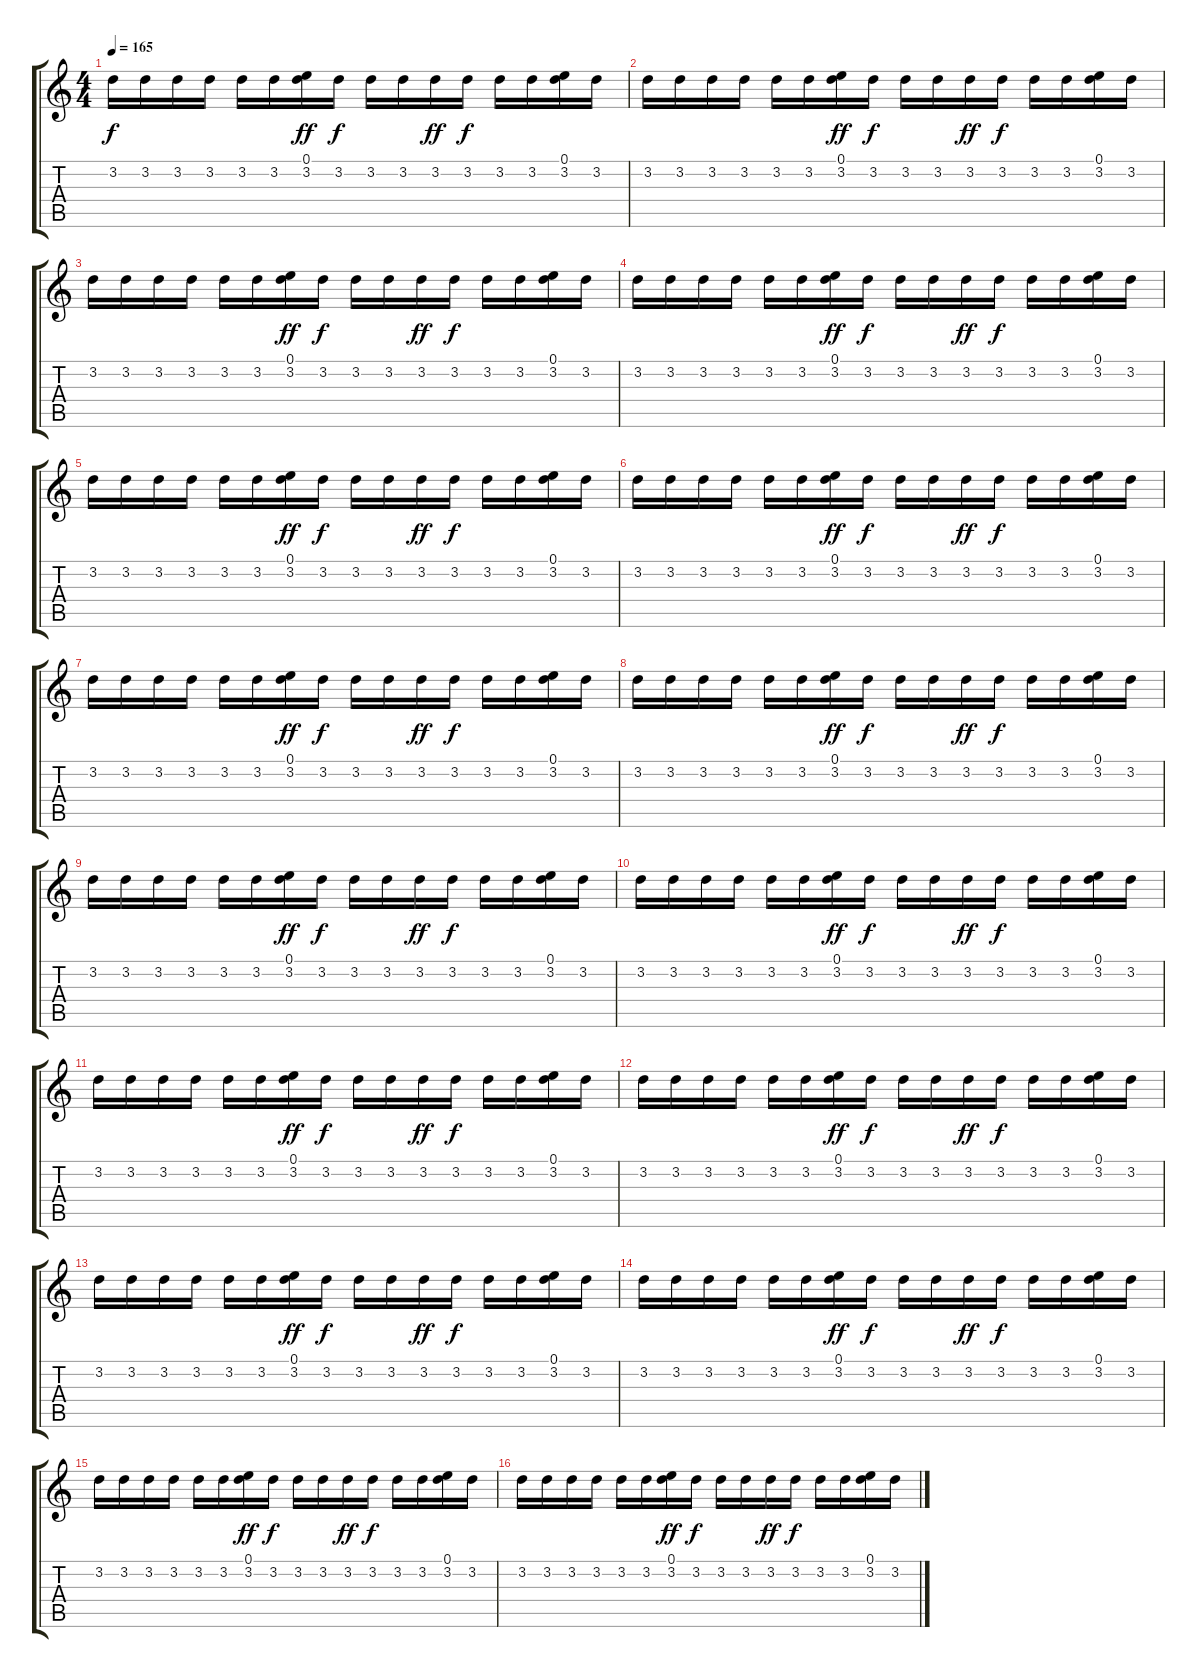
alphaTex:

\track "" {instrument acousticguitarsteel}
\staff {score tabs}
\tuning (E4 B3 G3 D3 A2 E2) {hide}
\ts (4 4)
\tempo 165
\clef g2
\ks c
3.2.16{dy f} 3.2.16 3.2.16 3.2.16 3.2.16 3.2.16 (0.1 3.2).16{dy ff} 3.2.16{dy f} 3.2.16 3.2.16 3.2.16{dy ff} 3.2.16{dy f} 3.2.16 3.2.16 (0.1 3.2).16 3.2.16 |
3.2.16 3.2.16 3.2.16 3.2.16 3.2.16 3.2.16 (0.1 3.2).16{dy ff} 3.2.16{dy f} 3.2.16 3.2.16 3.2.16{dy ff} 3.2.16{dy f} 3.2.16 3.2.16 (0.1 3.2).16 3.2.16 |
3.2.16 3.2.16 3.2.16 3.2.16 3.2.16 3.2.16 (0.1 3.2).16{dy ff} 3.2.16{dy f} 3.2.16 3.2.16 3.2.16{dy ff} 3.2.16{dy f} 3.2.16 3.2.16 (0.1 3.2).16 3.2.16 |
3.2.16 3.2.16 3.2.16 3.2.16 3.2.16 3.2.16 (0.1 3.2).16{dy ff} 3.2.16{dy f} 3.2.16 3.2.16 3.2.16{dy ff} 3.2.16{dy f} 3.2.16 3.2.16 (0.1 3.2).16 3.2.16 |
3.2.16 3.2.16 3.2.16 3.2.16 3.2.16 3.2.16 (0.1 3.2).16{dy ff} 3.2.16{dy f} 3.2.16 3.2.16 3.2.16{dy ff} 3.2.16{dy f} 3.2.16 3.2.16 (0.1 3.2).16 3.2.16 |
3.2.16 3.2.16 3.2.16 3.2.16 3.2.16 3.2.16 (0.1 3.2).16{dy ff} 3.2.16{dy f} 3.2.16 3.2.16 3.2.16{dy ff} 3.2.16{dy f} 3.2.16 3.2.16 (0.1 3.2).16 3.2.16 |
3.2.16 3.2.16 3.2.16 3.2.16 3.2.16 3.2.16 (0.1 3.2).16{dy ff} 3.2.16{dy f} 3.2.16 3.2.16 3.2.16{dy ff} 3.2.16{dy f} 3.2.16 3.2.16 (0.1 3.2).16 3.2.16 |
3.2.16 3.2.16 3.2.16 3.2.16 3.2.16 3.2.16 (0.1 3.2).16{dy ff} 3.2.16{dy f} 3.2.16 3.2.16 3.2.16{dy ff} 3.2.16{dy f} 3.2.16 3.2.16 (0.1 3.2).16 3.2.16 |
3.2.16 3.2.16 3.2.16 3.2.16 3.2.16 3.2.16 (0.1 3.2).16{dy ff} 3.2.16{dy f} 3.2.16 3.2.16 3.2.16{dy ff} 3.2.16{dy f} 3.2.16 3.2.16 (0.1 3.2).16 3.2.16 |
3.2.16 3.2.16 3.2.16 3.2.16 3.2.16 3.2.16 (0.1 3.2).16{dy ff} 3.2.16{dy f} 3.2.16 3.2.16 3.2.16{dy ff} 3.2.16{dy f} 3.2.16 3.2.16 (0.1 3.2).16 3.2.16 |
3.2.16 3.2.16 3.2.16 3.2.16 3.2.16 3.2.16 (0.1 3.2).16{dy ff} 3.2.16{dy f} 3.2.16 3.2.16 3.2.16{dy ff} 3.2.16{dy f} 3.2.16 3.2.16 (0.1 3.2).16 3.2.16 |
3.2.16 3.2.16 3.2.16 3.2.16 3.2.16 3.2.16 (0.1 3.2).16{dy ff} 3.2.16{dy f} 3.2.16 3.2.16 3.2.16{dy ff} 3.2.16{dy f} 3.2.16 3.2.16 (0.1 3.2).16 3.2.16 |
3.2.16 3.2.16 3.2.16 3.2.16 3.2.16 3.2.16 (0.1 3.2).16{dy ff} 3.2.16{dy f} 3.2.16 3.2.16 3.2.16{dy ff} 3.2.16{dy f} 3.2.16 3.2.16 (0.1 3.2).16 3.2.16 |
3.2.16 3.2.16 3.2.16 3.2.16 3.2.16 3.2.16 (0.1 3.2).16{dy ff} 3.2.16{dy f} 3.2.16 3.2.16 3.2.16{dy ff} 3.2.16{dy f} 3.2.16 3.2.16 (0.1 3.2).16 3.2.16 |
3.2.16 3.2.16 3.2.16 3.2.16 3.2.16 3.2.16 (0.1 3.2).16{dy ff} 3.2.16{dy f} 3.2.16 3.2.16 3.2.16{dy ff} 3.2.16{dy f} 3.2.16 3.2.16 (0.1 3.2).16 3.2.16 |
3.2.16 3.2.16 3.2.16 3.2.16 3.2.16 3.2.16 (0.1 3.2).16{dy ff} 3.2.16{dy f} 3.2.16 3.2.16 3.2.16{dy ff} 3.2.16{dy f} 3.2.16 3.2.16 (0.1 3.2).16 3.2.16
